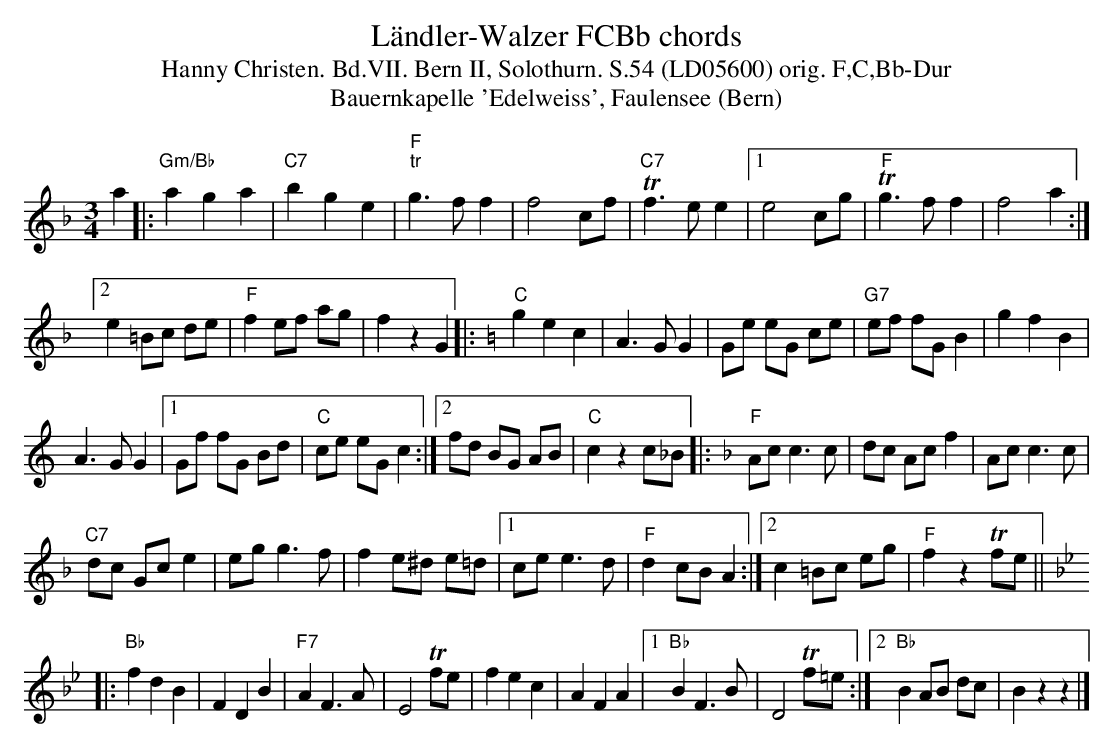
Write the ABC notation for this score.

X:1
T: L\"andler-Walzer FCBb chords
T:Hanny Christen. Bd.VII. Bern II, Solothurn. S.54 (LD05600) orig. F,C,Bb-Dur
T: Bauernkapelle 'Edelweiss', Faulensee (Bern)
M:3/4
L:1/4
K:F %%MIDI gchordon
a |: "Gm/Bb"aga | "C7"bge |"F""tr"g>ff | f2 c/f/ | "C7"Tf>ee |1 e2 c/g/ | "F"Tg>ff |f2a :|2
e =B/c/ d/e/ | "F"f e/f/ a/g/ | fz G |: [K:C] "C"gec | A>GG | G/e/ e/G/ c/e/ | "G7"e/f/ f/G/ B | gfB |
A>GG |1 G/f/ f/G/ B/d/ | "C"c/e/ e/G/ c :|2 f/d/ B/G/ A/B/ | "C"czc/_B/ |: [K:F] "F"A/c/ c>c | d/c/ A/c/ f | A/c/ c>c |
"C7"d/c/ G/c/ e | e/g/ g>f | f e/^d/ e/=d/ |1 c/e/ e>d | "F"d c/B/ A :|2 c =B/c/ e/g/ | "F"fzTf/e/ || [K:Bb]
|: "Bb"fdB | FDB | "F7"AF>A | E2 Tf/e/ | fec | AFA |1 "Bb"BF>B | D2 Tf/=e/ :|2 "Bb"B A/B/ d/c/ | Bzz |]
